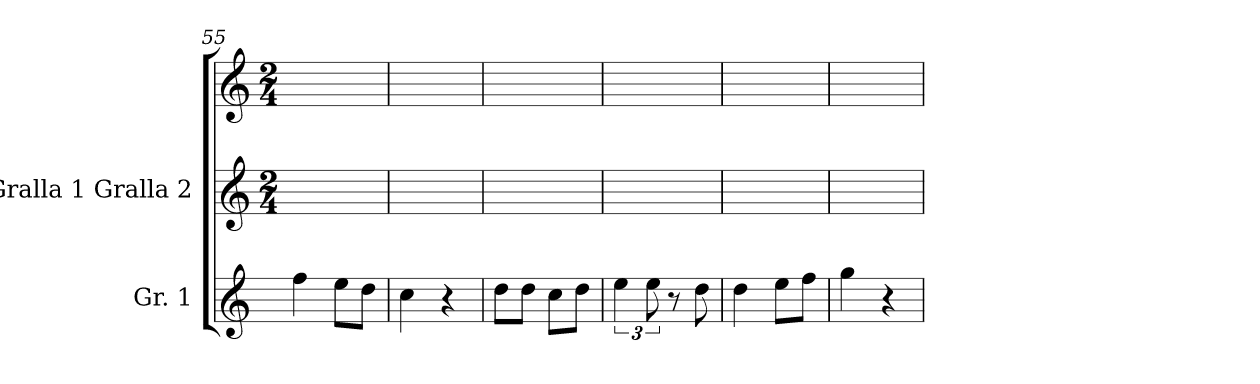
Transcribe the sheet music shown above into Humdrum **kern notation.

**kern	**kern	**kern
*part2	*part1	*part1
*staff3	*staff2	*staff1
*I"Gr. 1	*I"Gralla 1 Gralla 2	*
*I'Gr. 1	*I'Gr. 1	*
*clefG2	*clefG2	*clefG2
*k[]	*k[]	*k[]
*	*M2/4	*M2/4
=55	=55	=55
4ff\	2ryy	2ryy
8ee\L	.	.
8dd\J	.	.
=56	=56	=56
4cc\	2ryy	2ryy
4r	.	.
=57	=57	=57
8dd\L	2ryy	2ryy
8dd\J	.	.
8cc\L	.	.
8dd\J	.	.
=58	=58	=58
6ee\	2ryy	2ryy
12ee<\	.	.
8r	.	.
8dd\	.	.
=59	=59	=59
4dd\	2ryy	2ryy
8ee\L	.	.
8ff\J	.	.
!!LO:LB:g=z
=60	=60	=60
4gg\	2ryy	2ryy
4r	.	.
=	=	=
*-	*-	*-
